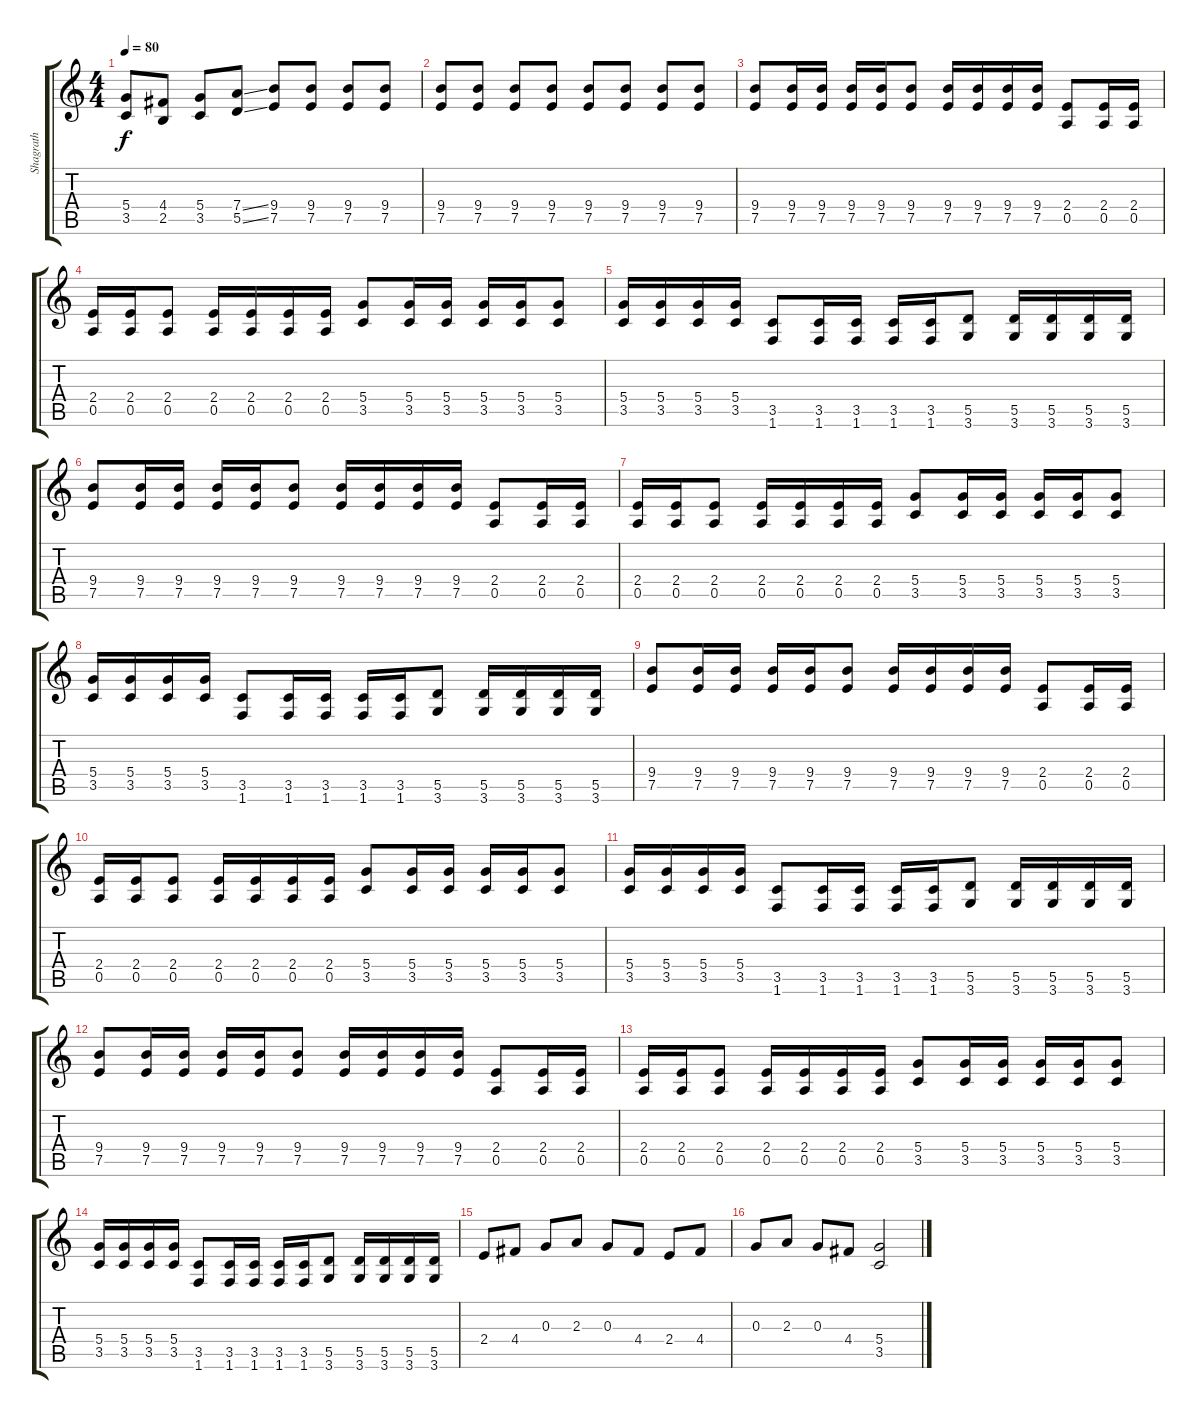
\track ("Shagrath" "Shagrath") {instrument distortionguitar}
\staff {score tabs}
\tuning (E4 B3 G3 D3 A2 E2) {hide}
\ts (4 4)
\tempo 80
\clef g2
\ks c
(5.4 3.5).8{dy f} (4.4 2.5).8 (5.4 3.5).8 (7.4{ss} 5.5{ss}).8 (9.4 7.5).8 (9.4 7.5).8 (9.4 7.5).8 (9.4 7.5).8 |
(9.4 7.5).8 (9.4 7.5).8 (9.4 7.5).8 (9.4 7.5).8 (9.4 7.5).8 (9.4 7.5).8 (9.4 7.5).8 (9.4 7.5).8 |
(9.4 7.5).8 (9.4 7.5).16 (9.4 7.5).16 (9.4 7.5).16 (9.4 7.5).16 (9.4 7.5).8 (9.4 7.5).16 (9.4 7.5).16 (9.4 7.5).16 (9.4 7.5).16 (2.4 0.5).8 (2.4 0.5).16 (2.4 0.5).16 |
(2.4 0.5).16 (2.4 0.5).16 (2.4 0.5).8 (2.4 0.5).16 (2.4 0.5).16 (2.4 0.5).16 (2.4 0.5).16 (5.4 3.5).8 (5.4 3.5).16 (5.4 3.5).16 (5.4 3.5).16 (5.4 3.5).16 (5.4 3.5).8 |
(5.4 3.5).16 (5.4 3.5).16 (5.4 3.5).16 (5.4 3.5).16 (3.5 1.6).8 (3.5 1.6).16 (3.5 1.6).16 (3.5 1.6).16 (3.5 1.6).16 (5.5 3.6).8 (5.5 3.6).16 (5.5 3.6).16 (5.5 3.6).16 (5.5 3.6).16 |
(9.4 7.5).8 (9.4 7.5).16 (9.4 7.5).16 (9.4 7.5).16 (9.4 7.5).16 (9.4 7.5).8 (9.4 7.5).16 (9.4 7.5).16 (9.4 7.5).16 (9.4 7.5).16 (2.4 0.5).8 (2.4 0.5).16 (2.4 0.5).16 |
(2.4 0.5).16 (2.4 0.5).16 (2.4 0.5).8 (2.4 0.5).16 (2.4 0.5).16 (2.4 0.5).16 (2.4 0.5).16 (5.4 3.5).8 (5.4 3.5).16 (5.4 3.5).16 (5.4 3.5).16 (5.4 3.5).16 (5.4 3.5).8 |
(5.4 3.5).16 (5.4 3.5).16 (5.4 3.5).16 (5.4 3.5).16 (3.5 1.6).8 (3.5 1.6).16 (3.5 1.6).16 (3.5 1.6).16 (3.5 1.6).16 (5.5 3.6).8 (5.5 3.6).16 (5.5 3.6).16 (5.5 3.6).16 (5.5 3.6).16 |
(9.4 7.5).8 (9.4 7.5).16 (9.4 7.5).16 (9.4 7.5).16 (9.4 7.5).16 (9.4 7.5).8 (9.4 7.5).16 (9.4 7.5).16 (9.4 7.5).16 (9.4 7.5).16 (2.4 0.5).8 (2.4 0.5).16 (2.4 0.5).16 |
(2.4 0.5).16 (2.4 0.5).16 (2.4 0.5).8 (2.4 0.5).16 (2.4 0.5).16 (2.4 0.5).16 (2.4 0.5).16 (5.4 3.5).8 (5.4 3.5).16 (5.4 3.5).16 (5.4 3.5).16 (5.4 3.5).16 (5.4 3.5).8 |
(5.4 3.5).16 (5.4 3.5).16 (5.4 3.5).16 (5.4 3.5).16 (3.5 1.6).8 (3.5 1.6).16 (3.5 1.6).16 (3.5 1.6).16 (3.5 1.6).16 (5.5 3.6).8 (5.5 3.6).16 (5.5 3.6).16 (5.5 3.6).16 (5.5 3.6).16 |
(9.4 7.5).8 (9.4 7.5).16 (9.4 7.5).16 (9.4 7.5).16 (9.4 7.5).16 (9.4 7.5).8 (9.4 7.5).16 (9.4 7.5).16 (9.4 7.5).16 (9.4 7.5).16 (2.4 0.5).8 (2.4 0.5).16 (2.4 0.5).16 |
(2.4 0.5).16 (2.4 0.5).16 (2.4 0.5).8 (2.4 0.5).16 (2.4 0.5).16 (2.4 0.5).16 (2.4 0.5).16 (5.4 3.5).8 (5.4 3.5).16 (5.4 3.5).16 (5.4 3.5).16 (5.4 3.5).16 (5.4 3.5).8 |
(5.4 3.5).16 (5.4 3.5).16 (5.4 3.5).16 (5.4 3.5).16 (3.5 1.6).8 (3.5 1.6).16 (3.5 1.6).16 (3.5 1.6).16 (3.5 1.6).16 (5.5 3.6).8 (5.5 3.6).16 (5.5 3.6).16 (5.5 3.6).16 (5.5 3.6).16 |
2.4.8 4.4.8 0.3.8 2.3.8 0.3.8 4.4.8 2.4.8 4.4.8 |
0.3.8 2.3.8 0.3.8 4.4.8 (5.4 3.5).2
